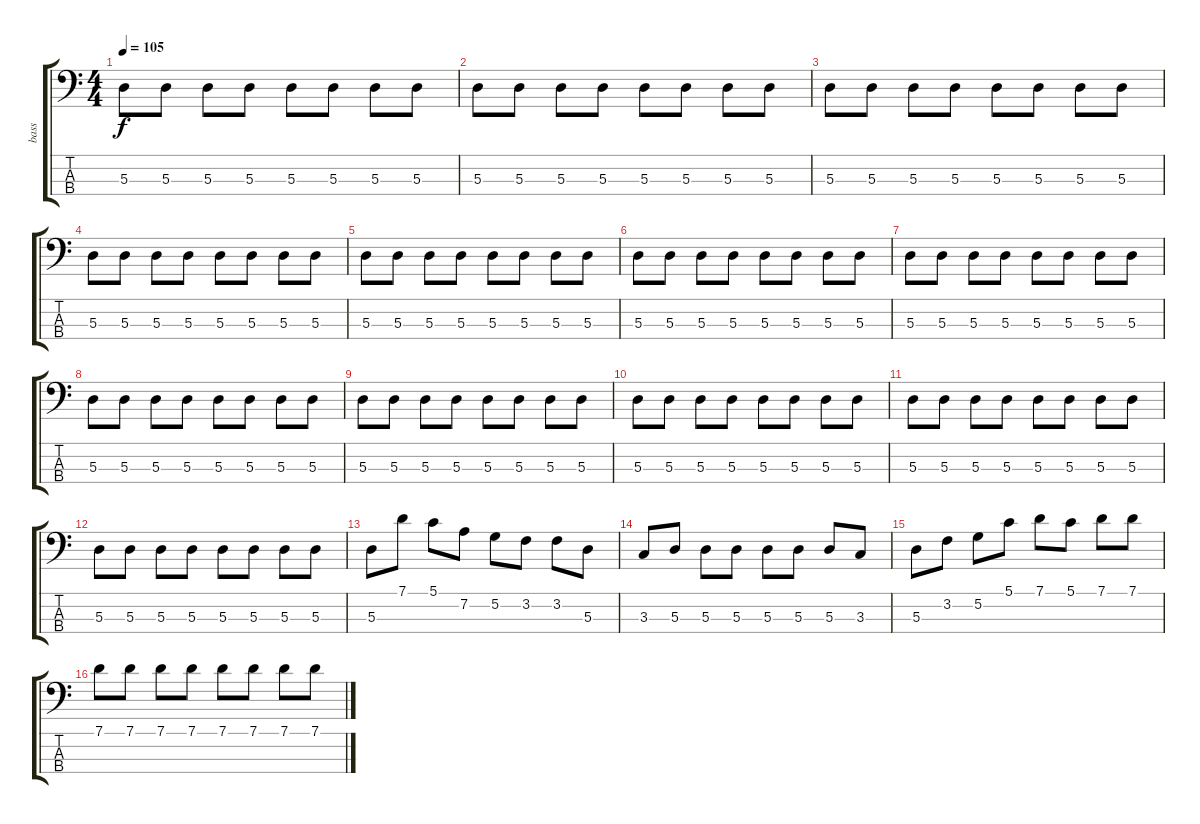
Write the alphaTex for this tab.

\track ("bass" "bass") {instrument electricbasspick}
\staff {score tabs}
\tuning (G2 D2 A1 E1) {hide}
\ts (4 4)
\tempo 105
\clef f4
\ks c
5.3.8{dy f} 5.3.8 5.3.8 5.3.8 5.3.8 5.3.8 5.3.8 5.3.8 |
5.3.8 5.3.8 5.3.8 5.3.8 5.3.8 5.3.8 5.3.8 5.3.8 |
5.3.8 5.3.8 5.3.8 5.3.8 5.3.8 5.3.8 5.3.8 5.3.8 |
5.3.8 5.3.8 5.3.8 5.3.8 5.3.8 5.3.8 5.3.8 5.3.8 |
5.3.8 5.3.8 5.3.8 5.3.8 5.3.8 5.3.8 5.3.8 5.3.8 |
5.3.8 5.3.8 5.3.8 5.3.8 5.3.8 5.3.8 5.3.8 5.3.8 |
5.3.8 5.3.8 5.3.8 5.3.8 5.3.8 5.3.8 5.3.8 5.3.8 |
5.3.8 5.3.8 5.3.8 5.3.8 5.3.8 5.3.8 5.3.8 5.3.8 |
5.3.8 5.3.8 5.3.8 5.3.8 5.3.8 5.3.8 5.3.8 5.3.8 |
5.3.8 5.3.8 5.3.8 5.3.8 5.3.8 5.3.8 5.3.8 5.3.8 |
5.3.8 5.3.8 5.3.8 5.3.8 5.3.8 5.3.8 5.3.8 5.3.8 |
5.3.8 5.3.8 5.3.8 5.3.8 5.3.8 5.3.8 5.3.8 5.3.8 |
5.3.8 7.1.8 5.1.8 7.2.8 5.2.8 3.2.8 3.2.8 5.3.8 |
3.3.8 5.3.8 5.3.8 5.3.8 5.3.8 5.3.8 5.3.8 3.3.8 |
5.3.8 3.2.8 5.2.8 5.1.8 7.1.8 5.1.8 7.1.8 7.1.8 |
7.1.8 7.1.8 7.1.8 7.1.8 7.1.8 7.1.8 7.1.8 7.1.8
